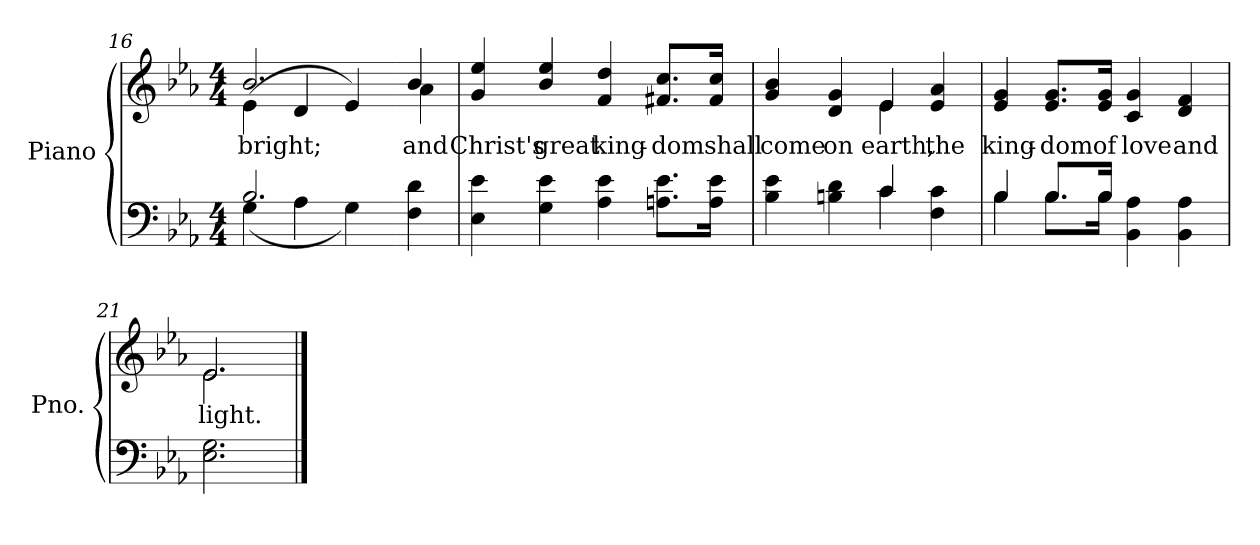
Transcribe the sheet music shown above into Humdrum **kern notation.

**kern	**kern	**text
*part2	*part1	*part1
*staff2	*staff1	*staff1
*I"Piano	*I"Piano	*
*I'Pno.	*I'Pno.	*
*clefF4	*clefG2	*
*k[b-e-a-]	*k[b-e-a-]	*
*E-:	*E-:	*
*M4/4	*M4/4	*
=16	=16	=16
*^	*	*
!	!	!	!LO:LY:b:color=#000000
*	*	*^	*
2.B-i/	(4Gi\	2.b-i/	(4e-i\	bright;
.	4A-i\	.	4di/	.
.	4Gi\)	.	4e-i/)	.
*v	*v	*	*	*
=17-	=17-	=17-	=17-
*^	*	*	*
!	!	!	!	!LO:LY:b:color=#000000
*v	*v	*	*	*
4Fi\ 4di	4b-i/	4a-i\	and
*	*v	*v	*
!!LO:LB:g=z
=18	=18	=18
*	*^	*
!	!	!	!LO:LY:b:color=#000000
*	*v	*v	*
4E-i\ 4e-i	4gi/ 4ee-i	Christ's
!	!	!LO:LY:b:color=#000000
4Gi\ 4e-i	4b-i/ 4ee-i	great
!	!	!LO:LY:b:color=#000000
4A-i\ 4e-i	4fi/ 4ddi	king-
!	!	!LO:LY:b:color=#000000
8.Ani\ 8.e-i\L	8.f#Xi/ 8.cci/L	-dom
!	!	!LO:LY:b:color=#000000
16Ai\ 16e-i\Jk	16f#i/ 16cci/Jk	shall
=19	=19	=19
*^	*	*
!	!	!	!LO:LY:b:color=#000000
*	*	*^	*
4B-i\ 4e-i	2ryy	4gi/ 4b-i	2ryy	come
!	!	!	!	!LO:LY:b:color=#000000
4Bni\ 4di	.	4di/ 4gi	.	on
!	!	!	!	!LO:LY:b:color=#000000
4ci/	4ci\	4e-i/	4e-i\	earth,
!	!	!	!	!LO:LY:b:color=#000000
4Fi\ 4ci	4ryy	4e-i/ 4a-i	4ryy	the
*	*	*v	*v	*
!!LO:LB:g=z
=20	=20	=20	=20
*	*	*^	*
!	!	!	!	!LO:LY:b:color=#000000
*	*	*v	*v	*
4B-i/	4B-i\	4e-i/ 4gi	king-
!	!	!	!LO:LY:b:color=#000000
8.B-i/L	8.B-i\L	8.e-i/ 8.gi/L	-dom
!	!	!	!LO:LY:b:color=#000000
16B-i/Jk	16B-i\Jk	16e-i/ 16gi/Jk	of
!	!	!	!LO:LY:b:color=#000000
4BB-i\ 4A-i	2ryy	4ci/ 4gi	love
!	!	!	!LO:LY:b:color=#000000
4BB-i\ 4A-i	.	4di/ 4fi	and
*v	*v	*	*
=21	=21	=21
!	!	!LO:LY:b:color=#000000
*	*^	*
2.E-i\ 2.Gi	2.e-i/	2.e-i\	light.
*	*v	*v	*
==	==	==
*-	*-	*-
